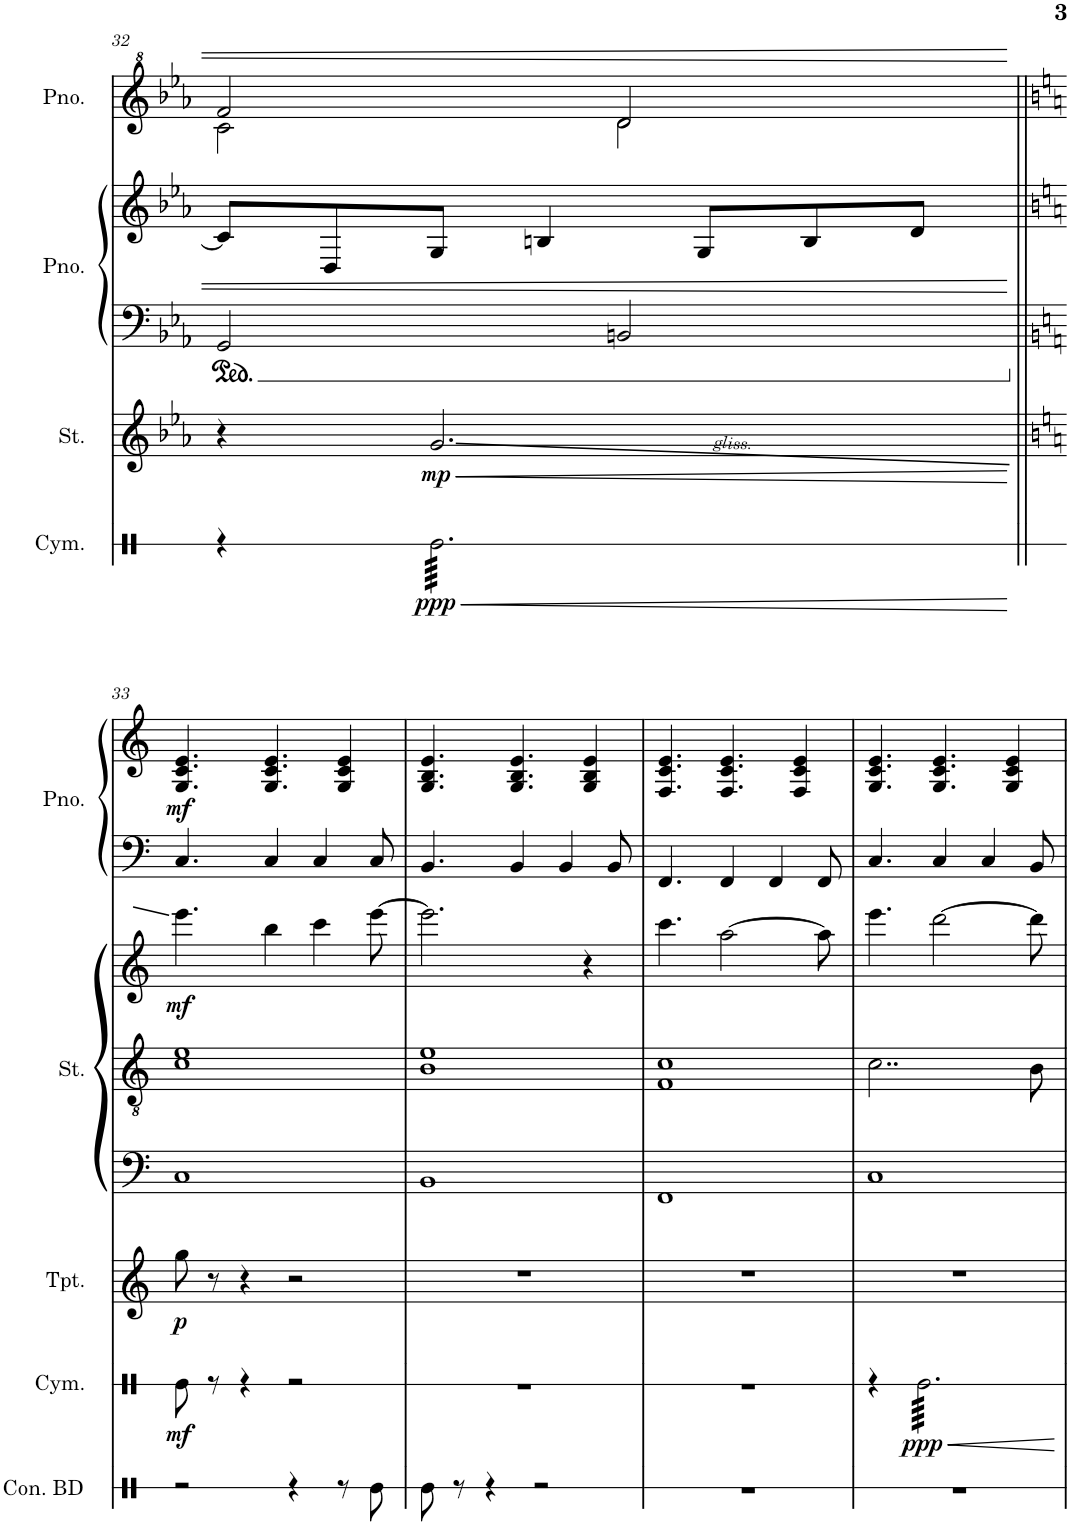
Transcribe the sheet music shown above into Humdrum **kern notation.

**kern	**dynam	**kern	**kern	**kern	**dynam	**kern	**kern	**dynam	**kern
*part4	*part4	*part3	*part3	*part3	*part3	*part2	*part2	*part2	*part1
*staff7	*staff7	*staff6	*staff5	*staff4	*staff4/5/6	*staff3	*staff2	*staff2/3	*staff1
*I"Trumpet	*	*I"Strings	*	*	*	*I"Grand Piano	*	*	*I"Grand Piano
*I'Tpt.	*	*I'St.	*	*	*	*I'Pno.	*	*	*I'Pno.
!!LO:PB:g=z
*clefG2	*	*clefF4	*clefGv2	*clefG2	*	*clefF4	*clefG2	*	*clefG^2
*ITrd1c2	*	*	*	*	*	*	*	*	*
*k[b-e-a-]	*	*k[b-e-a-]	*k[b-e-a-]	*k[b-e-a-]	*	*k[b-e-a-]	*k[b-e-a-]	*	*k[b-e-a-]
*M4/4	*	*M4/4	*M4/4	*M4/4	*	*M4/4	*M4/4	*	*M4/4
=32	=32	=32	=32	=32	=32	=32	=32	=32	=32
*	*	*	*	*	*	*	*	*	*^
1r	.	1r	1r	4r	.	2GG/	8c/L]	.	2ff/	2cc\
.	.	.	.	.	.	.	8D/	.	.	.
!	!	!	!	!	!LO:HP:b	!	!	!	!	!
!	!	!	!	!	!LO:DY:n=1:b	!	!	!	!	!
.	.	.	.	2.g/	< mp	.	8G/J	.	.	.
.	.	.	.	.	.	.	4Bn/	.	.	.
.	.	.	.	.	.	2BBn/	.	.	2dd/	2dd\
.	.	.	.	.	.	.	8G/L	.	.	.
.	.	.	.	.	.	.	8B/	.	.	.
.	.	.	.	.	.	.	8d/J	.	.	.
*	*	*	*	*	*	*	*	*	*v	*v
.	.	.	.	.	[	.	.	.	.
!!LO:LB:g=z
=33||	=33||	=33||	=33||	=33||	=33||	=33||	=33||	=33||	=33||
*k[]	*	*k[]	*k[]	*k[]	*	*k[]	*k[]	*	*k[]
!	!LO:DY:b	!	!	!	!LO:DY:b	!	!	!LO:DY:b	!
8gg\	p	1C	1c 1e	4.eee\	mf	4.C/	4.G/ 4.c/ 4.e/	mf	1r
8r	.	.	.	.	.	.	.	.	.
4r	.	.	.	.	.	.	.	.	.
.	.	.	.	4bb\	.	4C/	4.G/ 4.c/ 4.e/	.	.
2r	.	.	.	.	.	.	.	.	.
.	.	.	.	4ccc\	.	4C/	.	.	.
.	.	.	.	.	.	.	4G/ 4c/ 4e/	.	.
.	.	.	.	[8eee\	.	8C/	.	.	.
=34	=34	=34	=34	=34	=34	=34	=34	=34	=34
1r	.	1BB	1B 1e	2.eee\]	.	4.BB/	4.G/ 4.B/ 4.e/	.	1r
.	.	.	.	.	.	4BB/	4.G/ 4.B/ 4.e/	.	.
.	.	.	.	.	.	4BB/	.	.	.
.	.	.	.	4r	.	.	4G/ 4B/ 4e/	.	.
.	.	.	.	.	.	8BB/	.	.	.
=35	=35	=35	=35	=35	=35	=35	=35	=35	=35
1r	.	1FF	1F 1c	4.ccc\	.	4.FF/	4.F/ 4.c/ 4.e/	.	1r
.	.	.	.	[2aa\	.	4FF/	4.F/ 4.c/ 4.e/	.	.
.	.	.	.	.	.	4FF/	.	.	.
.	.	.	.	.	.	.	4F/ 4c/ 4e/	.	.
.	.	.	.	8aa\]	.	8FF/	.	.	.
=36	=36	=36	=36	=36	=36	=36	=36	=36	=36
1r	.	1C	2..c\	4.eee\	.	4.C/	4.G/ 4.c/ 4.e/	.	1r
.	.	.	.	[2ddd\	.	4C/	4.G/ 4.c/ 4.e/	.	.
.	.	.	.	.	.	4C/	.	.	.
.	.	.	.	.	.	.	4G/ 4c/ 4e/	.	.
.	.	.	8B\	8ddd\]	.	8BB/	.	.	.
=	=	=	=	=	=	=	=	=	=
*-	*-	*-	*-	*-	*-	*-	*-	*-	*-
